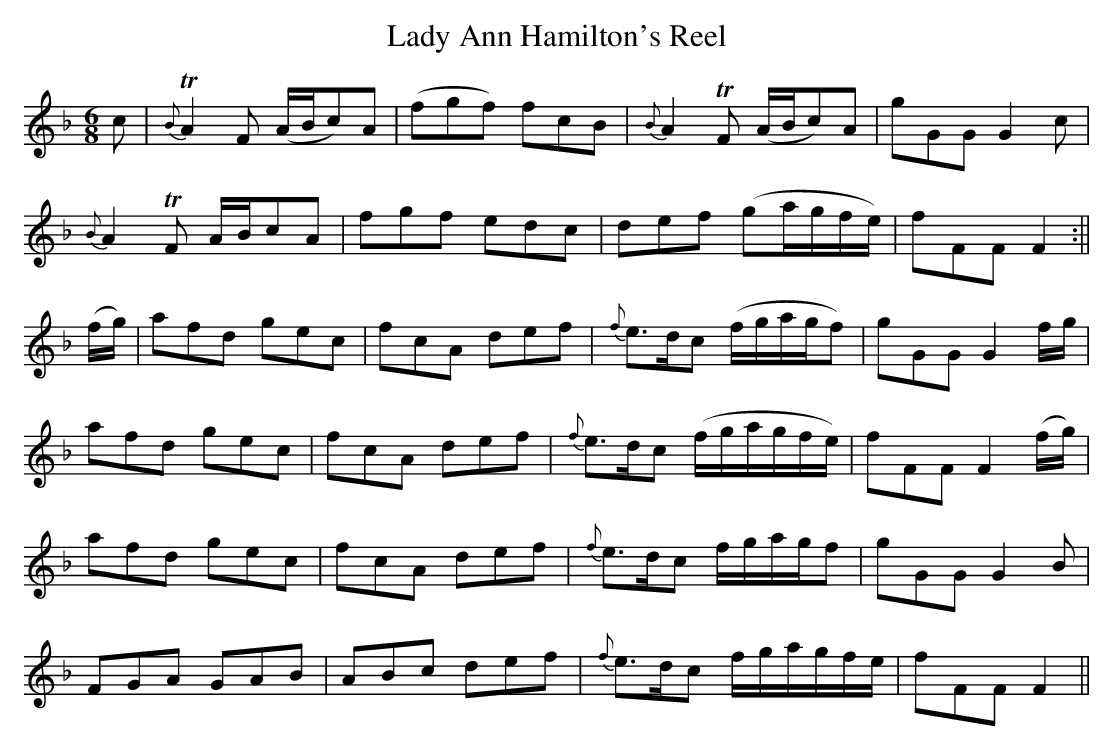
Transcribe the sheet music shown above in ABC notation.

X:1
T:Lady Ann Hamilton's Reel
M:6/8
L:1/8
K:F
c|{B}TA2F (A/B/c)A|(fgf) fcB|{B}A2TF (A/B/c)A|gGG G2c|
{B}A2TF A/B/cA|fgf edc|def (ga/g/f/e/)|fFF F2:||
(f/g/)|afd gec|fcA def|{f}e>dc (f/g/a/g/f)|gGG G2 f/g/|
afd gec|fcA def|{f}e>dc (f/g/a/g/f/e/)|fFF F2 (f/g/)|
afd gec|fcA def|{f}e>dc f/g/a/g/f|gGG G2B|
FGA GAB|ABc def|{f}e>dc f/g/a/g/f/e/|fFF F2||
